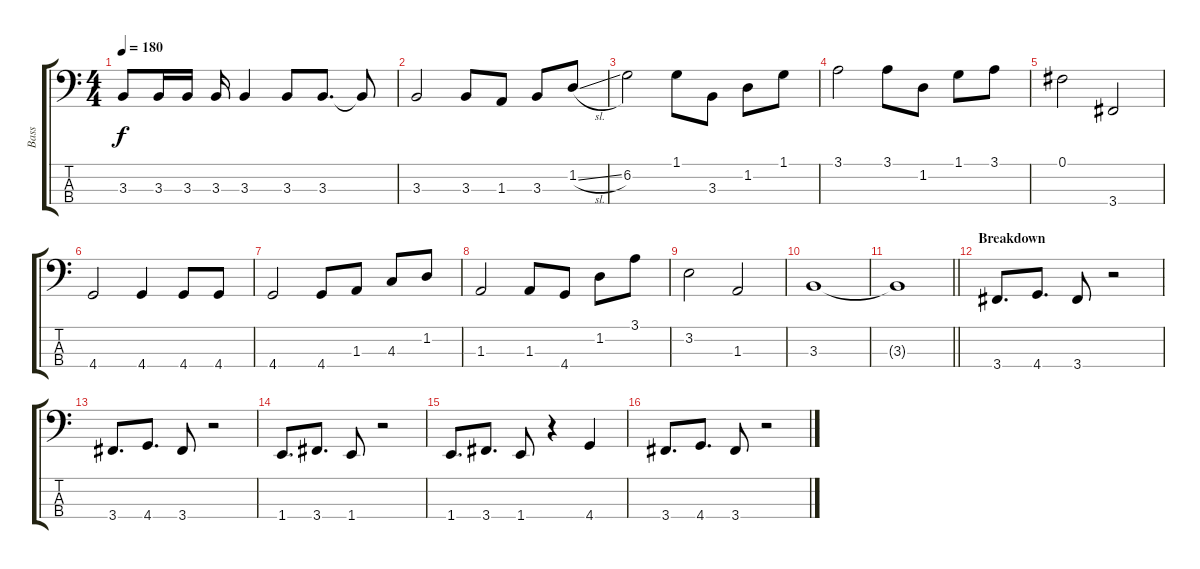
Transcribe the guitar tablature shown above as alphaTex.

\track ("Bass" "Bass") {instrument electricbassfinger}
\staff {score tabs}
\tuning (Gb2 Db2 Ab1 Eb1) {hide}
\ts (4 4)
\tempo 180
\clef f4
\ks c
3.3.8{dy f} 3.3.16 3.3.16 3.3.16 3.3.4 3.3.8 3.3.8{d} 3.3{t}.8 |
3.3.2 3.3.8 1.3.8 3.3.8 1.2{sl}.8 |
6.2.2 1.1.8 3.3.8 1.2.8 1.1.8 |
3.1.2 3.1.8 1.2.8 1.1.8 3.1.8 |
0.1.2 3.4.2 |
4.4.2 4.4.4 4.4.8 4.4.8 |
4.4.2 4.4.8 1.3.8 4.3.8 1.2.8 |
1.3.2 1.3.8 4.4.8 1.2.8 3.1.8 |
3.2.2 1.3.2 |
3.3.1 |
\barLineRight lightlight
3.3{t}.1 |
\section ("" "Breakdown")
3.4.8{d} 4.4.8{d} 3.4.8 r.2 |
3.4.8{d} 4.4.8{d} 3.4.8 r.2 |
1.4.8{d} 3.4.8{d} 1.4.8 r.2 |
1.4.8{d} 3.4.8{d} 1.4.8 r.4 4.4.4 |
3.4.8{d} 4.4.8{d} 3.4.8 r.2
